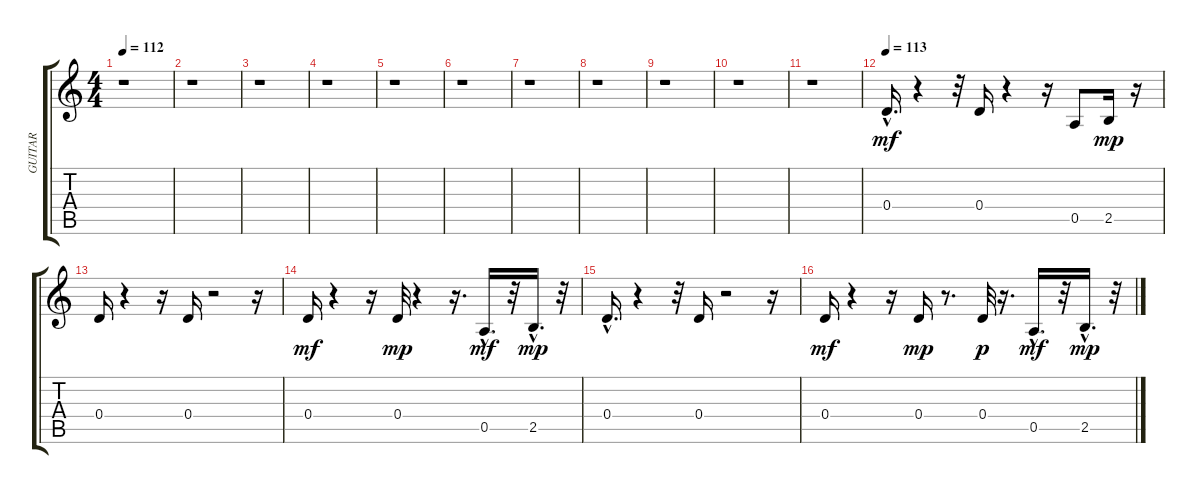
\track ("GUITAR" "GUITAR") {instrument electricguitarclean}
\staff {score tabs}
\tuning (E4 B3 G3 D3 A2 E2) {hide}
\ts (4 4)
\tempo 112
\clef g2
\ks c
r.1{dy mf} |
r.1 |
r.1 |
r.1 |
r.1 |
r.1 |
r.1 |
r.1 |
r.1 |
r.1 |
r.1 |
\tempo 113
0.4{hac}.16{d} r.4 r.32 0.4.16 r.4 r.16 0.5.8 2.5.16{dy mp} r.16 |
0.4.16 r.4 r.16 0.4.16 r.2 r.16 |
0.4.16{dy mf} r.4 r.16 0.4.32{dy mp} r.4 r.16{d} 0.5{hac}.16{d dy mf} r.32 2.5{hac}.16{d dy mp} r.32 |
0.4{hac}.16{d} r.4 r.32 0.4.16 r.2 r.16 |
0.4.16{dy mf} r.4 r.16 0.4.16{dy mp} r.8{d} 0.4.32{dy p} r.16{d} 0.5{hac}.16{d dy mf} r.32 2.5{hac}.16{d dy mp} r.32
